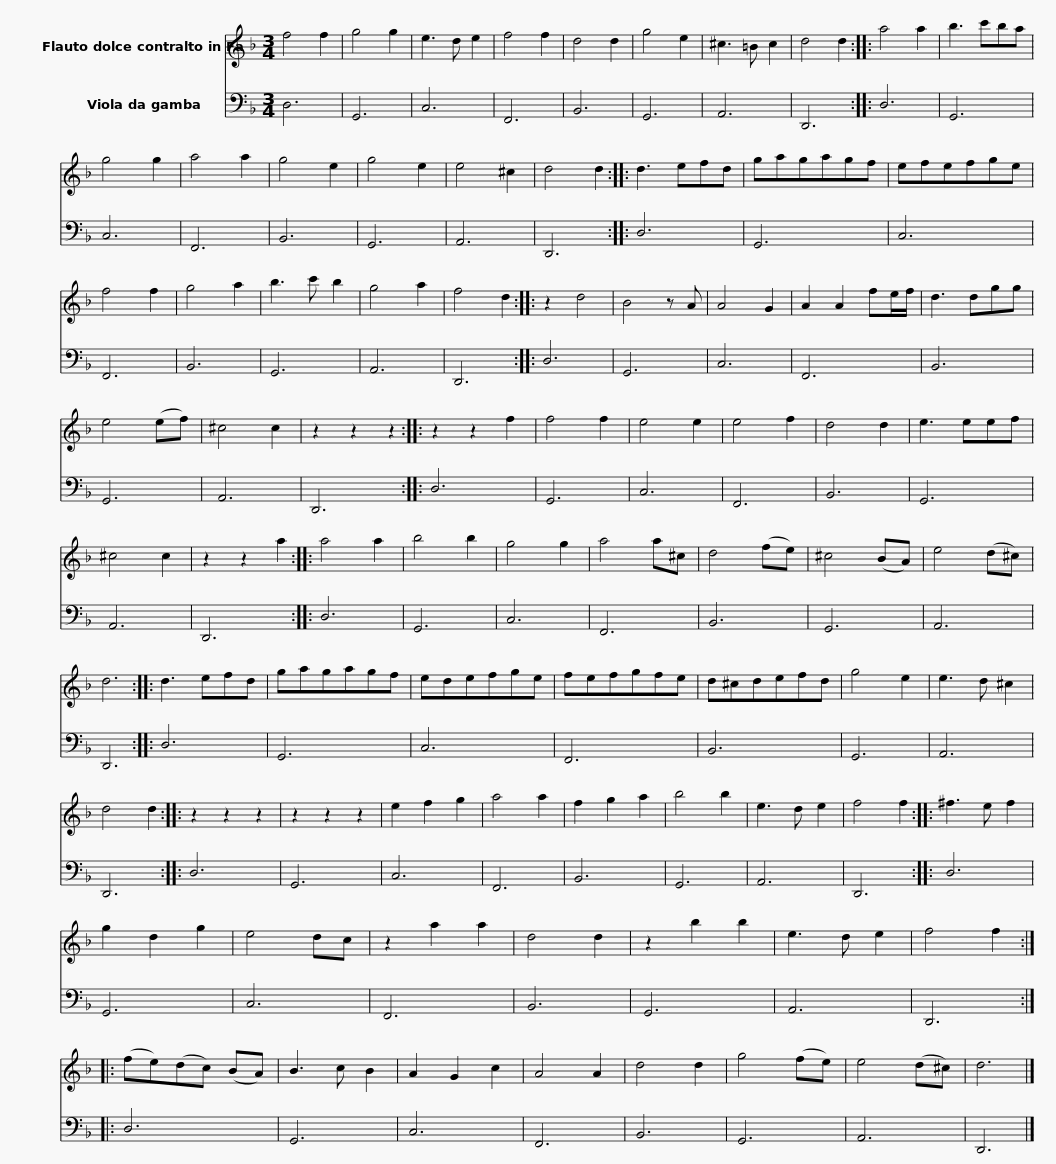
X:1
%%score 1 2
L:1/8
M:3/4
I:linebreak $
K:F
V:1 treble
V:2 bass
V:1
 f4 f2 | g4 g2 | e3 d e2 | f4 f2 | d4 d2 | %5
 g4 e2 | ^c3 =B c2 | d4 d2 ::$ a4 a2 | b3 c'ba | %10
 g4 g2 | a4 a2 | g4 e2 | g4 e2 | e4 ^c2 | %15
 d4 d2 ::$ d3 efd | gagagf | efefge | f4 f2 | %20
 g4 a2 | b3 c' b2 | g4 a2 | f4 d2 ::$ z2 d4 | %25
 B4 z A | A4 G2 | A2 A2 fe/f/ | d3 dgg | e4 (ef) | %30
 ^c4 c2 | z2 z2 z2 ::$ z2 z2 f2 | f4 f2 | e4 e2 | %35
 e4 f2 | d4 d2 | e3 eef | ^c4 c2 | z2 z2 a2 ::$ %40
 a4 a2 | b4 b2 | g4 g2 | a4 a^c | d4 (fe) | %45
 ^c4 (BA) | e4 (d^c) | d6 ::$ d3 efd | gagagf | %50
 edefge | fefgfe | d^cdefd | g4 e2 | e3 d ^c2 | %55
 d4 d2 ::$ z2 z2 z2 | z2 z2 z2 | e2 f2 g2 | a4 a2 | %60
 f2 g2 a2 | b4 b2 | e3 d e2 | f4 f2 ::$ ^f3 e f2 | %65
 g2 d2 g2 | e4 dc | z2 a2 a2 | d4 d2 | z2 b2 b2 | %70
 e3 d e2 | f4 f2 ::$ (fe)(dc) (BA) | B3 c B2 | A2 G2 c2 | %75
 A4 A2 | d4 d2 | g4 (fe) | e4 (d^c) | d6 |] %80
V:2
 D,6 | G,,6 | C,6 | F,,6 | B,,6 | %5
 G,,6 | A,,6 | D,,6 ::$ D,6 | G,,6 | %10
 C,6 | F,,6 | B,,6 | G,,6 | A,,6 | %15
 D,,6 ::$ D,6 | G,,6 | C,6 | F,,6 | %20
 B,,6 | G,,6 | A,,6 | D,,6 ::$ D,6 | %25
 G,,6 | C,6 | F,,6 | B,,6 | G,,6 | %30
 A,,6 | D,,6 ::$ D,6 | G,,6 | C,6 | %35
 F,,6 | B,,6 | G,,6 | A,,6 | D,,6 ::$ %40
 D,6 | G,,6 | C,6 | F,,6 | B,,6 | %45
 G,,6 | A,,6 | D,,6 ::$ D,6 | G,,6 | %50
 C,6 | F,,6 | B,,6 | G,,6 | A,,6 | %55
 D,,6 ::$ D,6 | G,,6 | C,6 | F,,6 | %60
 B,,6 | G,,6 | A,,6 | D,,6 ::$ D,6 | %65
 G,,6 | C,6 | F,,6 | B,,6 | G,,6 | %70
 A,,6 | D,,6 ::$ D,6 | G,,6 | C,6 | %75
 F,,6 | B,,6 | G,,6 | A,,6 | D,,6 |] %80
